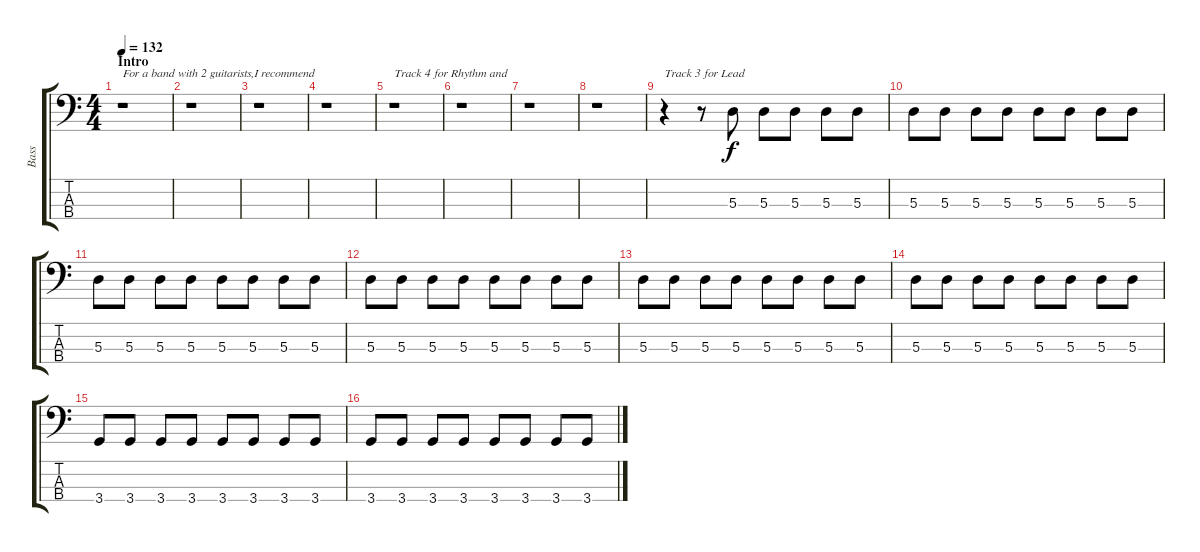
\track ("Bass" "Bass") {instrument electricbassfinger}
\staff {score tabs}
\tuning (G2 D2 A1 E1) {hide}
\ts (4 4)
\section ("" "Intro")
\tempo 132
\clef f4
\ks c
r.1{txt "For a band with 2 guitarists,I recommend" dy f instrument electricbassfinger} |
r.1 |
r.1 |
r.1 |
r.1{txt "Track 4 for Rhythm and"} |
r.1 |
r.1 |
r.1 |
r.4{txt "Track 3 for Lead"} r.8 5.3.8 5.3.8 5.3.8 5.3.8 5.3.8 |
5.3.8 5.3.8 5.3.8 5.3.8 5.3.8 5.3.8 5.3.8 5.3.8 |
5.3.8 5.3.8 5.3.8 5.3.8 5.3.8 5.3.8 5.3.8 5.3.8 |
5.3.8 5.3.8 5.3.8 5.3.8 5.3.8 5.3.8 5.3.8 5.3.8 |
5.3.8 5.3.8 5.3.8 5.3.8 5.3.8 5.3.8 5.3.8 5.3.8 |
5.3.8 5.3.8 5.3.8 5.3.8 5.3.8 5.3.8 5.3.8 5.3.8 |
3.4.8 3.4.8 3.4.8 3.4.8 3.4.8 3.4.8 3.4.8 3.4.8 |
3.4.8 3.4.8 3.4.8 3.4.8 3.4.8 3.4.8 3.4.8 3.4.8
